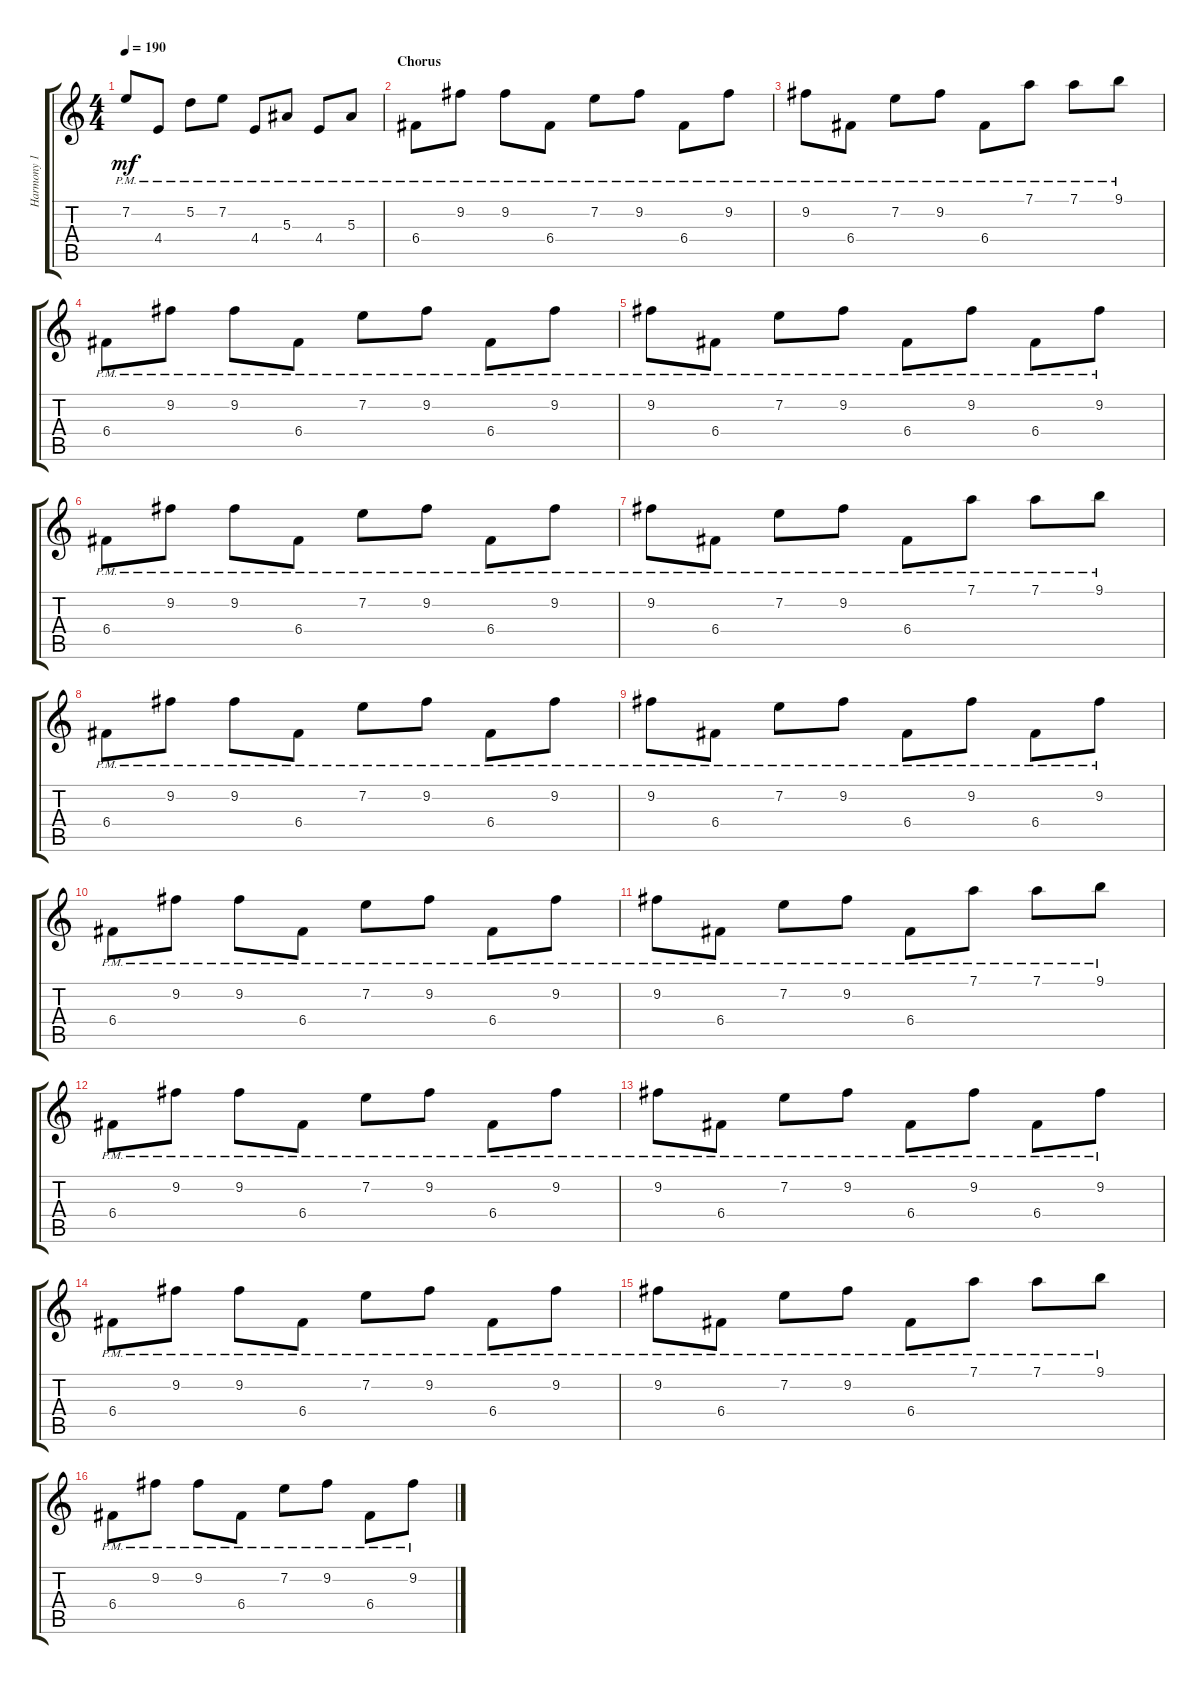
\track ("Harmony 1" "Harmony 1") {instrument distortionguitar}
\staff {score tabs}
\tuning (D4 A3 F3 C3 G2 C2) {hide}
\ts (4 4)
\tempo 190
\clef g2
\ks aminor
7.2{pm}.8{dy mf} 4.4{pm}.8 5.2{pm}.8 7.2{pm}.8 4.4{pm}.8 5.3{pm}.8 4.4{pm}.8 5.3{pm}.8 |
\section ("" "Chorus")
6.4{pm}.8 9.2{pm}.8 9.2{pm}.8 6.4{pm}.8 7.2{pm}.8 9.2{pm}.8 6.4{pm}.8 9.2{pm}.8 |
9.2{pm}.8 6.4{pm}.8 7.2{pm}.8 9.2{pm}.8 6.4{pm}.8 7.1{pm}.8 7.1{pm}.8 9.1{pm}.8 |
6.4{pm}.8 9.2{pm}.8 9.2{pm}.8 6.4{pm}.8 7.2{pm}.8 9.2{pm}.8 6.4{pm}.8 9.2{pm}.8 |
9.2{pm}.8 6.4{pm}.8 7.2{pm}.8 9.2{pm}.8 6.4{pm}.8 9.2{pm}.8 6.4{pm}.8 9.2{pm}.8 |
6.4{pm}.8 9.2{pm}.8 9.2{pm}.8 6.4{pm}.8 7.2{pm}.8 9.2{pm}.8 6.4{pm}.8 9.2{pm}.8 |
9.2{pm}.8 6.4{pm}.8 7.2{pm}.8 9.2{pm}.8 6.4{pm}.8 7.1{pm}.8 7.1{pm}.8 9.1{pm}.8 |
6.4{pm}.8 9.2{pm}.8 9.2{pm}.8 6.4{pm}.8 7.2{pm}.8 9.2{pm}.8 6.4{pm}.8 9.2{pm}.8 |
9.2{pm}.8 6.4{pm}.8 7.2{pm}.8 9.2{pm}.8 6.4{pm}.8 9.2{pm}.8 6.4{pm}.8 9.2{pm}.8 |
6.4{pm}.8 9.2{pm}.8 9.2{pm}.8 6.4{pm}.8 7.2{pm}.8 9.2{pm}.8 6.4{pm}.8 9.2{pm}.8 |
9.2{pm}.8 6.4{pm}.8 7.2{pm}.8 9.2{pm}.8 6.4{pm}.8 7.1{pm}.8 7.1{pm}.8 9.1{pm}.8 |
6.4{pm}.8 9.2{pm}.8 9.2{pm}.8 6.4{pm}.8 7.2{pm}.8 9.2{pm}.8 6.4{pm}.8 9.2{pm}.8 |
9.2{pm}.8 6.4{pm}.8 7.2{pm}.8 9.2{pm}.8 6.4{pm}.8 9.2{pm}.8 6.4{pm}.8 9.2{pm}.8 |
6.4{pm}.8 9.2{pm}.8 9.2{pm}.8 6.4{pm}.8 7.2{pm}.8 9.2{pm}.8 6.4{pm}.8 9.2{pm}.8 |
9.2{pm}.8 6.4{pm}.8 7.2{pm}.8 9.2{pm}.8 6.4{pm}.8 7.1{pm}.8 7.1{pm}.8 9.1{pm}.8 |
6.4{pm}.8 9.2{pm}.8 9.2{pm}.8 6.4{pm}.8 7.2{pm}.8 9.2{pm}.8 6.4{pm}.8 9.2{pm}.8
